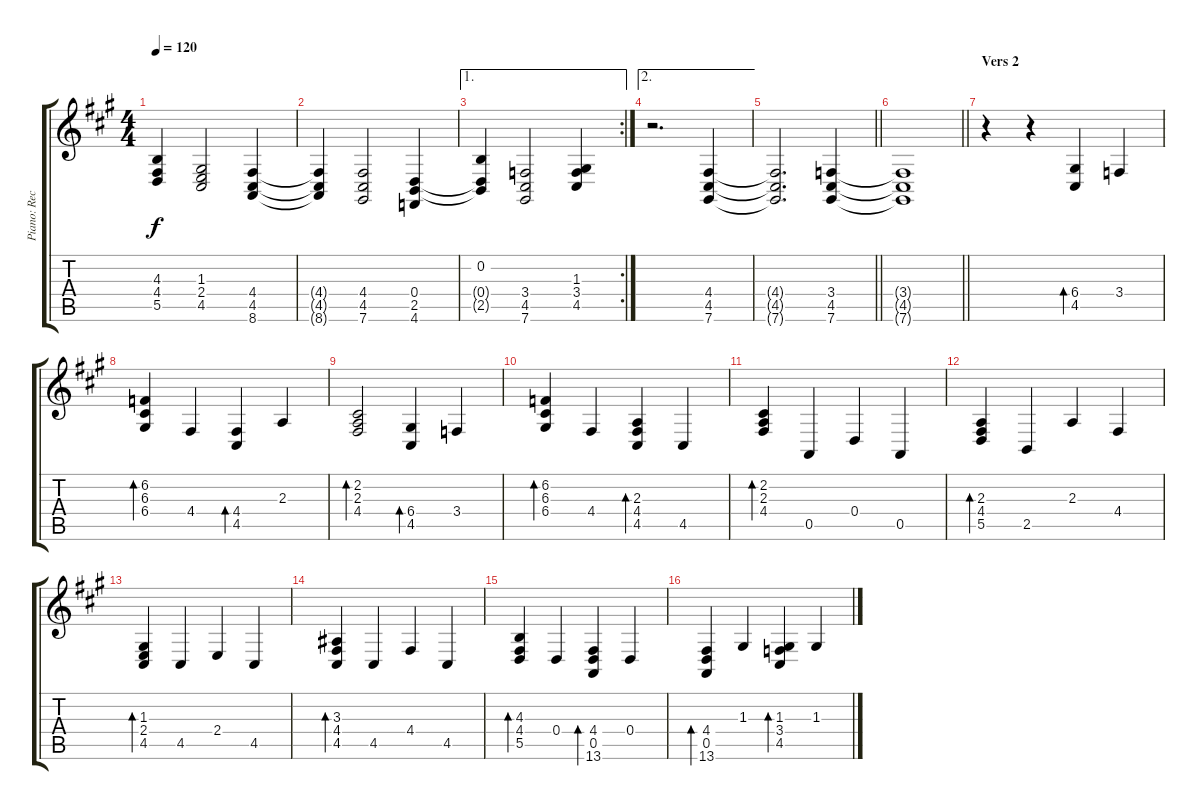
\track ("Piano: Rechte Hand" "Piano: Rec") {instrument acousticgrandpiano}
\staff {score tabs}
\tuning (E4 B3 G3 D3 A2 Db2) {hide}
\ts (4 4)
\tempo 120
\clef g2
\ks a
(4.3{t} 4.4{t} 5.5{t}).4{dy f} (1.3 2.4 4.5).2 (4.4 4.5 8.6).4 |
(4.4{t} 4.5{t} 8.6{t}).4 (4.4 4.5 7.6).2 (0.4 2.5 4.6).4 |
\ae 1
\rc 2
(0.2 0.4{t} 2.5{t}).4 (3.4 4.5 7.6).2 (1.3 3.4 4.5).4 |
\ae 2
r.2{d} (4.4 4.5 7.6).4 |
\barLineRight lightlight
(4.4{t} 4.5{t} 7.6{t}).2{d} (3.4 4.5 7.6).4 |
\barLineRight lightlight
(3.4{t} 4.5{t} 7.6{t}).1 |
\section ("" "Vers 2")
r.4 r.4 (6.4 4.5).4{bd 60} 3.4.4 |
(6.2 6.3 6.4).4{bd 60} 4.4.4 (4.4 4.5).4{bd 60} 2.3.4 |
(2.2 2.3 4.4).2{bd 60} (6.4 4.5).4{bd 60} 3.4.4 |
(6.2 6.3 6.4).4{bd 60} 4.4.4 (2.3 4.4 4.5).4{bd 60} 4.5.4 |
(2.2 2.3 4.4).4{bd 60} 0.5.4 0.4.4 0.5.4 |
(2.3 4.4 5.5).4{bd 60} 2.5.4 2.3.4 4.4.4 |
(1.3 2.4 4.5).4{bd 60} 4.5.4 2.4.4 4.5.4 |
(3.3 4.4 4.5).4{bd 60} 4.5.4 4.4.4 4.5.4 |
(4.3 4.4 5.5).4{bd 60} 0.4.4 (4.4 0.5 13.6).4{bd 60} 0.4.4 |
(4.4 0.5 13.6).4{bd 60} 1.3.4 (1.3 3.4 4.5).4{bd 60} 1.3.4
